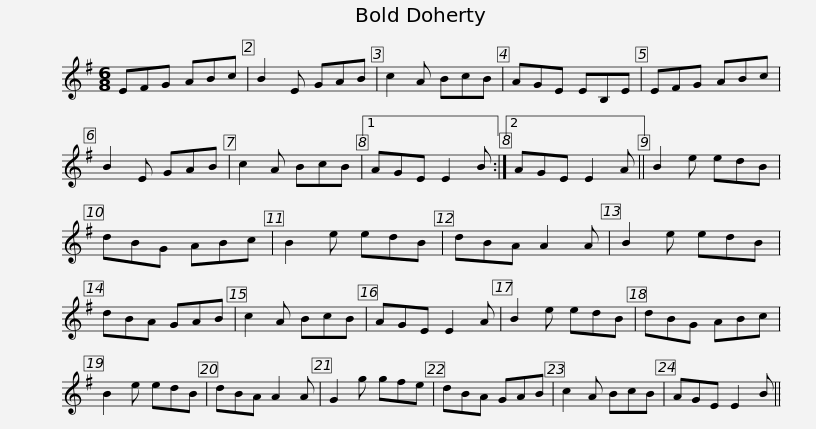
X:1
L:1/8
M:6/8
I:linebreak $
K:Emin
V:1 treble
V:1
 EFG ABc | B2 E GAB | c2 A BcB | AGE EB,E | EFG ABc | %5
 B2 E GAB | c2 A BcB |1$ AGE E2 B :|2 AGE E2 A || B2 e edB | %10
 dBG ABc | B2 e edB | dBA A2 A | B2 e edB | dBA GAB |$ %15
 c2 A BcB | AGE E2 A | B2 e edB | dBG ABc | B2 e edB | %20
 dBA A2 A | G2 g gfe | dBA GAB |$ c2 A BcB | AGE E2 B || %25
